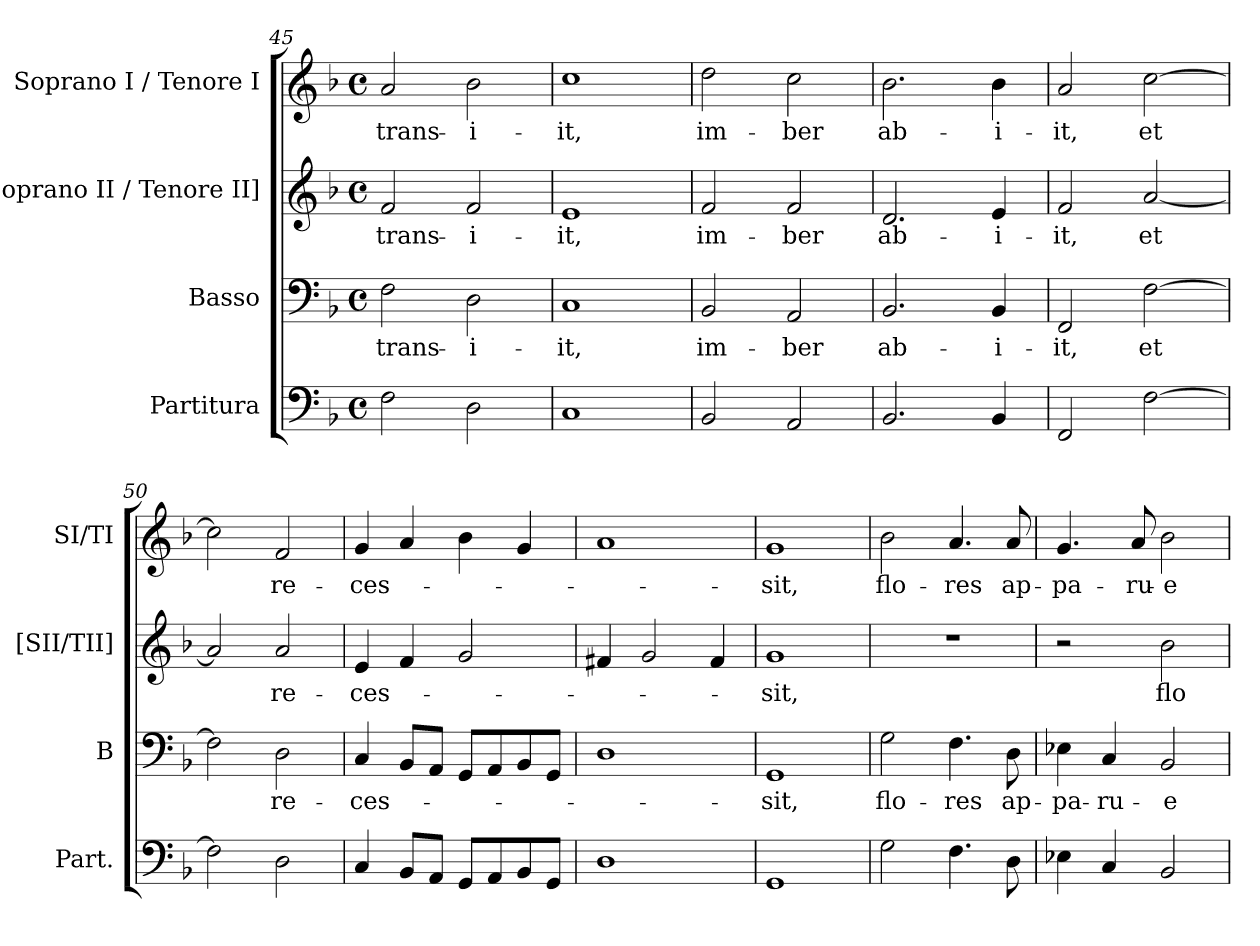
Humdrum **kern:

**kern	**text	**kern	**text	**kern	**text	**kern	**text
*part4	*part4	*part3	*part3	*part2	*part2	*part1	*part1
*staff4	*staff4	*staff3	*staff3	*staff2	*staff2	*staff1	*staff1
*I"Partitura	*	*I"Basso	*	*I"[Soprano II / Tenore II]	*	*I"Soprano I / Tenore I	*
*I'Part.	*	*I'B	*	*I'[SII/TII]	*	*I'SI/TI	*
*clefF4	*	*clefF4	*	*clefG2	*	*clefG2	*
*k[b-]	*	*k[b-]	*	*k[b-]	*	*k[b-]	*
*F:	*	*F:	*	*F:	*	*F:	*
*M4/4	*	*M4/4	*	*M4/4	*	*M4/4	*
*met(c)	*	*met(c)	*	*met(c)	*	*met(c)	*
=45	=45	=45	=45	=45	=45	=45	=45
2F\	.	2F\	trans-	2f/	trans-	2a/	trans-
2D\	.	2D\	-i-	2f/	-i-	2b-\	-i-
=46	=46	=46	=46	=46	=46	=46	=46
1C	.	1C	-it,	1e	-it,	1cc	-it,
=47	=47	=47	=47	=47	=47	=47	=47
2BB-/	.	2BB-/	im-	2f/	im-	2dd\	im-
2AA/	.	2AA/	-ber	2f/	-ber	2cc\	-ber
=48	=48	=48	=48	=48	=48	=48	=48
2.BB-/	.	2.BB-/	ab-	2.d/	ab-	2.b-\	ab-
4BB-/	.	4BB-/	-i-	4e/	-i-	4b-\	-i-
=49	=49	=49	=49	=49	=49	=49	=49
2FF/	.	2FF/	-it,	2f/	-it,	2a/	-it,
[2F\	.	[2F\	et	[2a/	et	[2cc\	et
=50	=50	=50	=50	=50	=50	=50	=50
2F\]	.	2F\]	.	2a/]	.	2cc\]	.
2D\	.	2D\	re-	2a/	re-	2f/	re-
=51	=51	=51	=51	=51	=51	=51	=51
4C/	.	4C/	-ces-	4e/	-ces-	4g/	-ces-
8BB-/L	.	8BB-/L	.	4f/	.	4a/	.
8AA/J	.	8AA/J	.	.	.	.	.
8GG/L	.	8GG/L	.	2g/	.	4b-\	.
8AA/	.	8AA/	.	.	.	.	.
8BB->/	.	8BB-/	.	.	.	4g/	.
8GG/J	.	8GG/J	.	.	.	.	.
=52	=52	=52	=52	=52	=52	=52	=52
1D	.	1D	.	4f#X/	.	1a	.
.	.	.	.	2g/	.	.	.
.	.	.	.	4f#/	.	.	.
=53	=53	=53	=53	=53	=53	=53	=53
1GG	.	1GG	-sit,	1g	-sit,	1g	-sit,
=54	=54	=54	=54	=54	=54	=54	=54
2G\	.	2G\	flo-	1r	.	2b-\	flo-
4.F\	.	4.F\	-res	.	.	4.a/	-res
8D\	.	8D\	ap-	.	.	8a/	ap-
=55	=55	=55	=55	=55	=55	=55	=55
4E-X\	.	4E-X\	-pa-	2r	.	4.g/	-pa-
4C/	.	4C/	-ru-	.	.	.	.
.	.	.	.	.	.	8a/	-ru-
2BB-/	.	2BB-/	-e-	2b-\	flo-	2b-\	-e-
=	=	=	=	=	=	=	=
*-	*-	*-	*-	*-	*-	*-	*-
